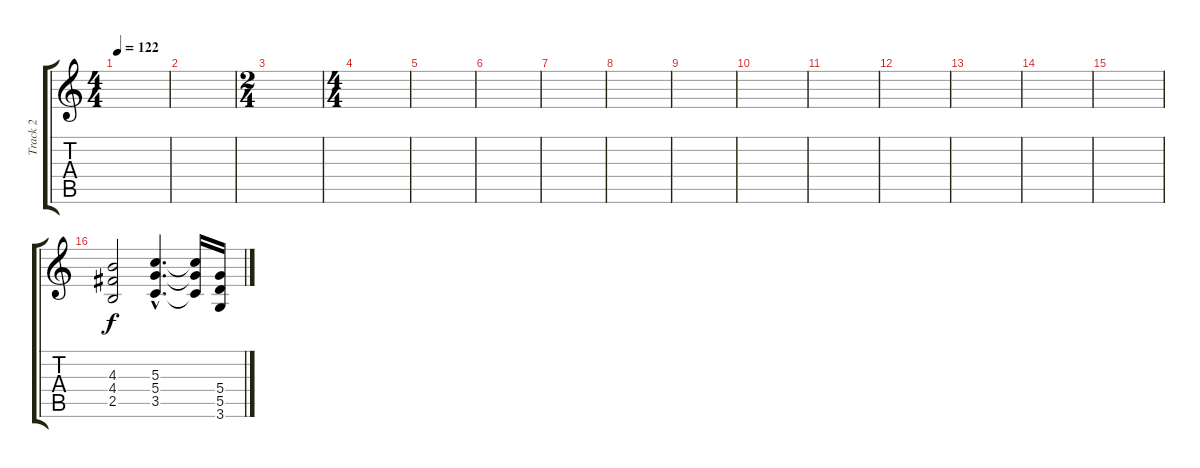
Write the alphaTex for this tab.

\track ("Track 2" "Track 2") {instrument distortionguitar}
\staff {score tabs}
\tuning (E4 B3 G3 D3 A2 E2) {hide}
\ts (4 4)
\tempo 122
\clef g2
\ks c
|
|
\ts (2 4)
|
\ts (4 4)
|
|
|
|
|
|
|
|
|
|
|
|
(4.3 4.4 2.5).2 (5.3{hac} 5.4{hac} 3.5{hac}).4{d} (5.3{t} 5.4{t} 3.5{t}).16 (5.4 5.5 3.6).16
